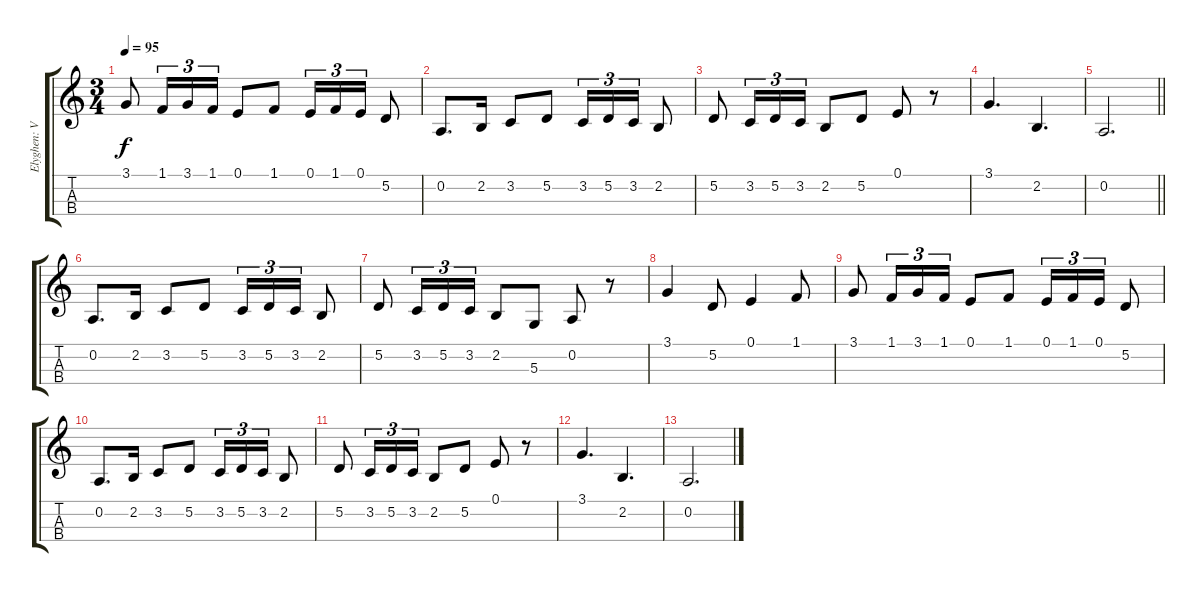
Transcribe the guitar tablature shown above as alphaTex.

\track ("Elyghen: Violin" "Elyghen: V") {instrument violin}
\staff {score tabs}
\tuning (E4 A3 D3 G2) {hide}
\ts (3 4)
\tempo 95
\clef g2
\ks c
3.1.8{dy f} 1.1.16{tu (3 2)} 3.1.16{tu (3 2)} 1.1.16{tu (3 2)} 0.1.8 1.1.8 0.1.16{tu (3 2)} 1.1.16{tu (3 2)} 0.1.16{tu (3 2)} 5.2.8 |
0.2.8{d} 2.2.16 3.2.8 5.2.8 3.2.16{tu (3 2)} 5.2.16{tu (3 2)} 3.2.16{tu (3 2)} 2.2.8 |
5.2.8 3.2.16{tu (3 2)} 5.2.16{tu (3 2)} 3.2.16{tu (3 2)} 2.2.8 5.2.8 0.1.8 r.8 |
3.1.4{d} 2.2.4{d} |
\barLineRight lightlight
0.2.2{d} |
0.2.8{d} 2.2.16 3.2.8 5.2.8 3.2.16{tu (3 2)} 5.2.16{tu (3 2)} 3.2.16{tu (3 2)} 2.2.8 |
5.2.8 3.2.16{tu (3 2)} 5.2.16{tu (3 2)} 3.2.16{tu (3 2)} 2.2.8 5.3.8 0.2.8 r.8 |
3.1.4 5.2.8 0.1.4 1.1.8 |
3.1.8 1.1.16{tu (3 2)} 3.1.16{tu (3 2)} 1.1.16{tu (3 2)} 0.1.8 1.1.8 0.1.16{tu (3 2)} 1.1.16{tu (3 2)} 0.1.16{tu (3 2)} 5.2.8 |
0.2.8{d} 2.2.16 3.2.8 5.2.8 3.2.16{tu (3 2)} 5.2.16{tu (3 2)} 3.2.16{tu (3 2)} 2.2.8 |
5.2.8 3.2.16{tu (3 2)} 5.2.16{tu (3 2)} 3.2.16{tu (3 2)} 2.2.8 5.2.8 0.1.8 r.8 |
3.1.4{d} 2.2.4{d} |
0.2.2{d}
